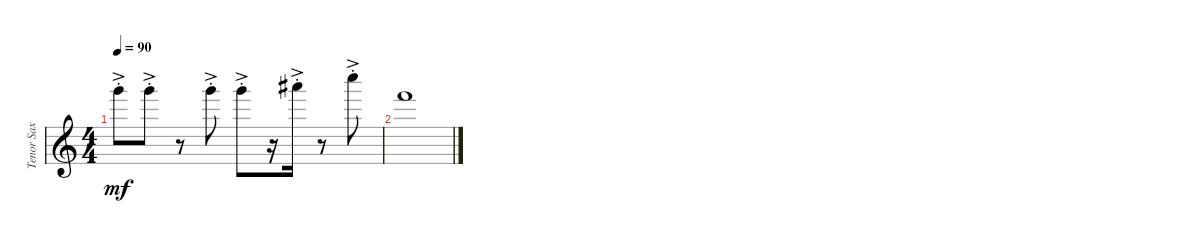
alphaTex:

\track ("Tenor Sax 1" "Tenor Sax ") {instrument acousticbass}
\staff {score}
\tuning (E4 B3 G3 D3 A2 E2 B1) {hide}
\ts (4 4)
\tempo 90
\clef g2
\ks c
15.1{ac st}.8{dy mf} 15.1{ac st}.8 r.8 15.1{ac st}.8 15.1{ac st}.8 r.16 18.1{ac st}.16 r.8 20.1{ac st}.8 |
13.1.1
